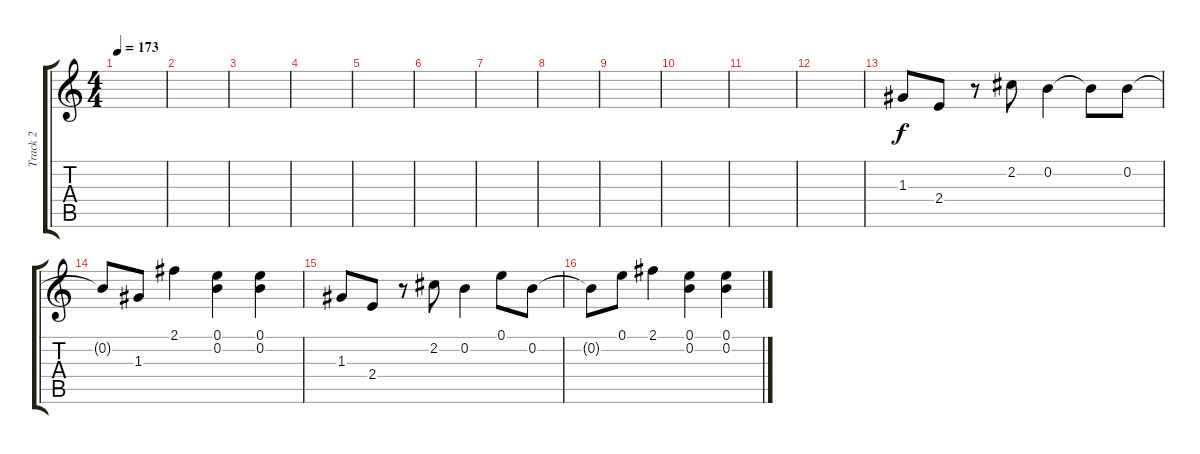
\track ("Track 2" "Track 2") {instrument distortionguitar}
\staff {score tabs}
\tuning (E4 B3 G3 D3 A2 E2) {hide}
\ts (4 4)
\tempo 173
\clef g2
\ks c
|
|
|
|
|
|
|
|
|
|
|
|
1.3.8 2.4.8 r.8 2.2.8 0.2.4 0.2{t}.8 0.2.8 |
0.2{t}.8 1.3.8 2.1.4 (0.1 0.2).4 (0.1 0.2).4 |
1.3.8 2.4.8 r.8 2.2.8 0.2.4 0.1.8 0.2.8 |
0.2{t}.8 0.1.8 2.1.4 (0.1 0.2).4 (0.1 0.2).4
